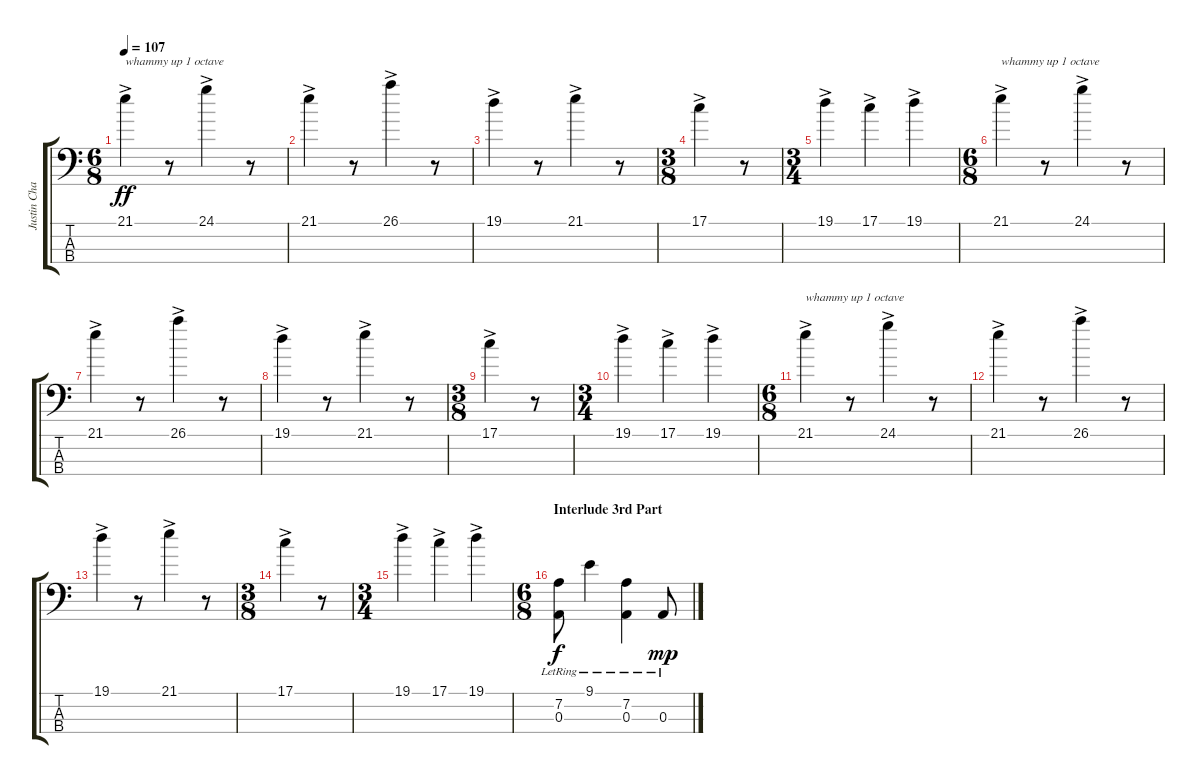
\track ("Justin Chancellor" "Justin Cha") {instrument electricbasspick}
\staff {score tabs}
\tuning (G2 D2 A1 D1) {hide}
\ts (6 8)
\tempo 107
\clef f4
\ks c
21.1{ac}.4{txt "whammy up 1 octave" dy ff} r.8 24.1{ac}.4 r.8 |
21.1{ac}.4 r.8 26.1{ac}.4 r.8 |
19.1{ac}.4 r.8 21.1{ac}.4 r.8 |
\ts (3 8)
17.1{ac}.4 r.8 |
\ts (3 4)
19.1{ac}.4 17.1{ac}.4 19.1{ac}.4 |
\ts (6 8)
21.1{ac}.4{txt "whammy up 1 octave"} r.8 24.1{ac}.4 r.8 |
21.1{ac}.4 r.8 26.1{ac}.4 r.8 |
19.1{ac}.4 r.8 21.1{ac}.4 r.8 |
\ts (3 8)
17.1{ac}.4 r.8 |
\ts (3 4)
19.1{ac}.4 17.1{ac}.4 19.1{ac}.4 |
\ts (6 8)
21.1{ac}.4{txt "whammy up 1 octave"} r.8 24.1{ac}.4 r.8 |
21.1{ac}.4 r.8 26.1{ac}.4 r.8 |
19.1{ac}.4 r.8 21.1{ac}.4 r.8 |
\ts (3 8)
17.1{ac}.4 r.8 |
\ts (3 4)
19.1{ac}.4 17.1{ac}.4 19.1{ac}.4 |
\ts (6 8)
\section ("" "Interlude 3rd Part")
(7.2{lr} 0.3{lr}).8{dy f} 9.1{lr}.4 (7.2{lr} 0.3{lr}).4 0.3{lr}.8{dy mp}
